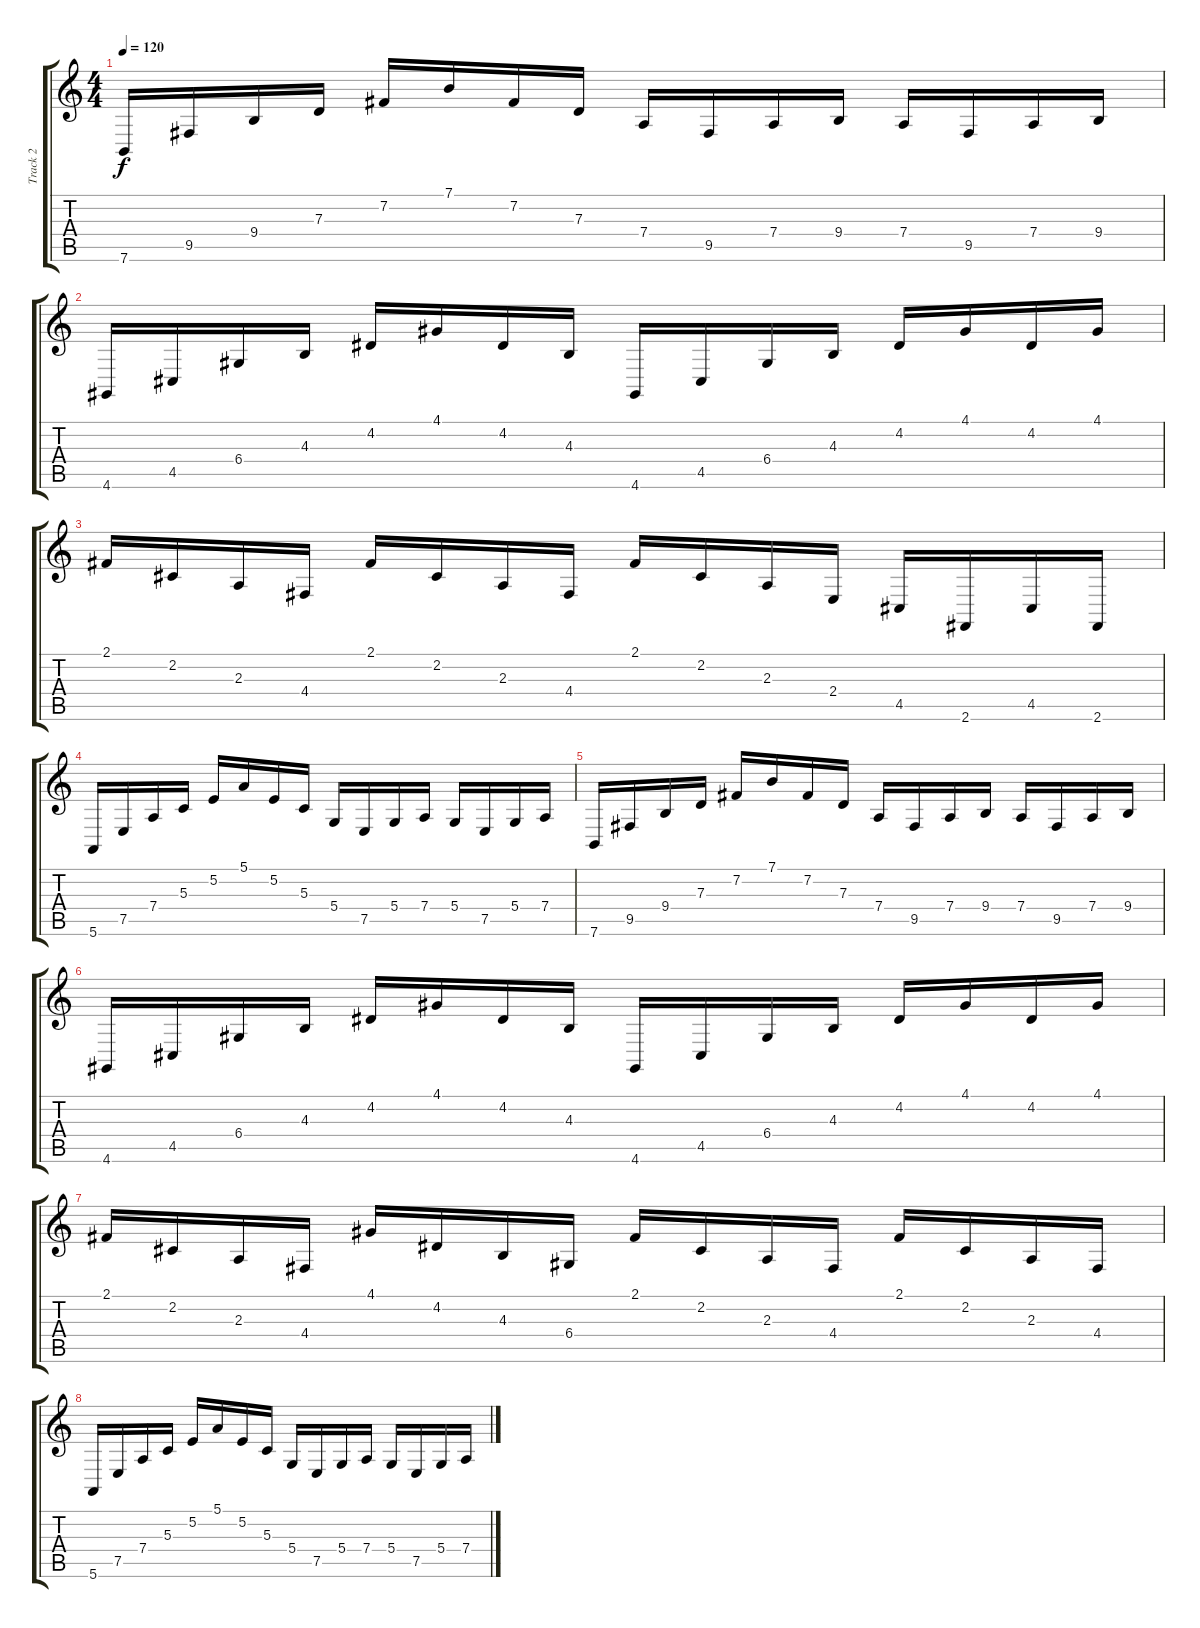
\track ("Track 2" "Track 2") {instrument acousticgrandpiano}
\staff {score tabs}
\tuning (E4 B3 G3 D3 A2 E2) {hide}
\ts (4 4)
\tempo 120
\clef g2
\ks c
7.6.16{dy f} 9.5.16 9.4.16 7.3.16 7.2.16 7.1.16 7.2.16 7.3.16 7.4.16 9.5.16 7.4.16 9.4.16 7.4.16 9.5.16 7.4.16 9.4.16 |
4.6.16 4.5.16 6.4.16 4.3.16 4.2.16 4.1.16 4.2.16 4.3.16 4.6.16 4.5.16 6.4.16 4.3.16 4.2.16 4.1.16 4.2.16 4.1.16 |
2.1.16 2.2.16 2.3.16 4.4.16 2.1.16 2.2.16 2.3.16 4.4.16 2.1.16 2.2.16 2.3.16 2.4.16 4.5.16 2.6.16 4.5.16 2.6.16 |
5.6.16 7.5.16 7.4.16 5.3.16 5.2.16 5.1.16 5.2.16 5.3.16 5.4.16 7.5.16 5.4.16 7.4.16 5.4.16 7.5.16 5.4.16 7.4.16 |
7.6.16 9.5.16 9.4.16 7.3.16 7.2.16 7.1.16 7.2.16 7.3.16 7.4.16 9.5.16 7.4.16 9.4.16 7.4.16 9.5.16 7.4.16 9.4.16 |
4.6.16 4.5.16 6.4.16 4.3.16 4.2.16 4.1.16 4.2.16 4.3.16 4.6.16 4.5.16 6.4.16 4.3.16 4.2.16 4.1.16 4.2.16 4.1.16 |
2.1.16 2.2.16 2.3.16 4.4.16 4.1.16 4.2.16 4.3.16 6.4.16 2.1.16 2.2.16 2.3.16 4.4.16 2.1.16 2.2.16 2.3.16 4.4.16 |
5.6.16 7.5.16 7.4.16 5.3.16 5.2.16 5.1.16 5.2.16 5.3.16 5.4.16 7.5.16 5.4.16 7.4.16 5.4.16 7.5.16 5.4.16 7.4.16
